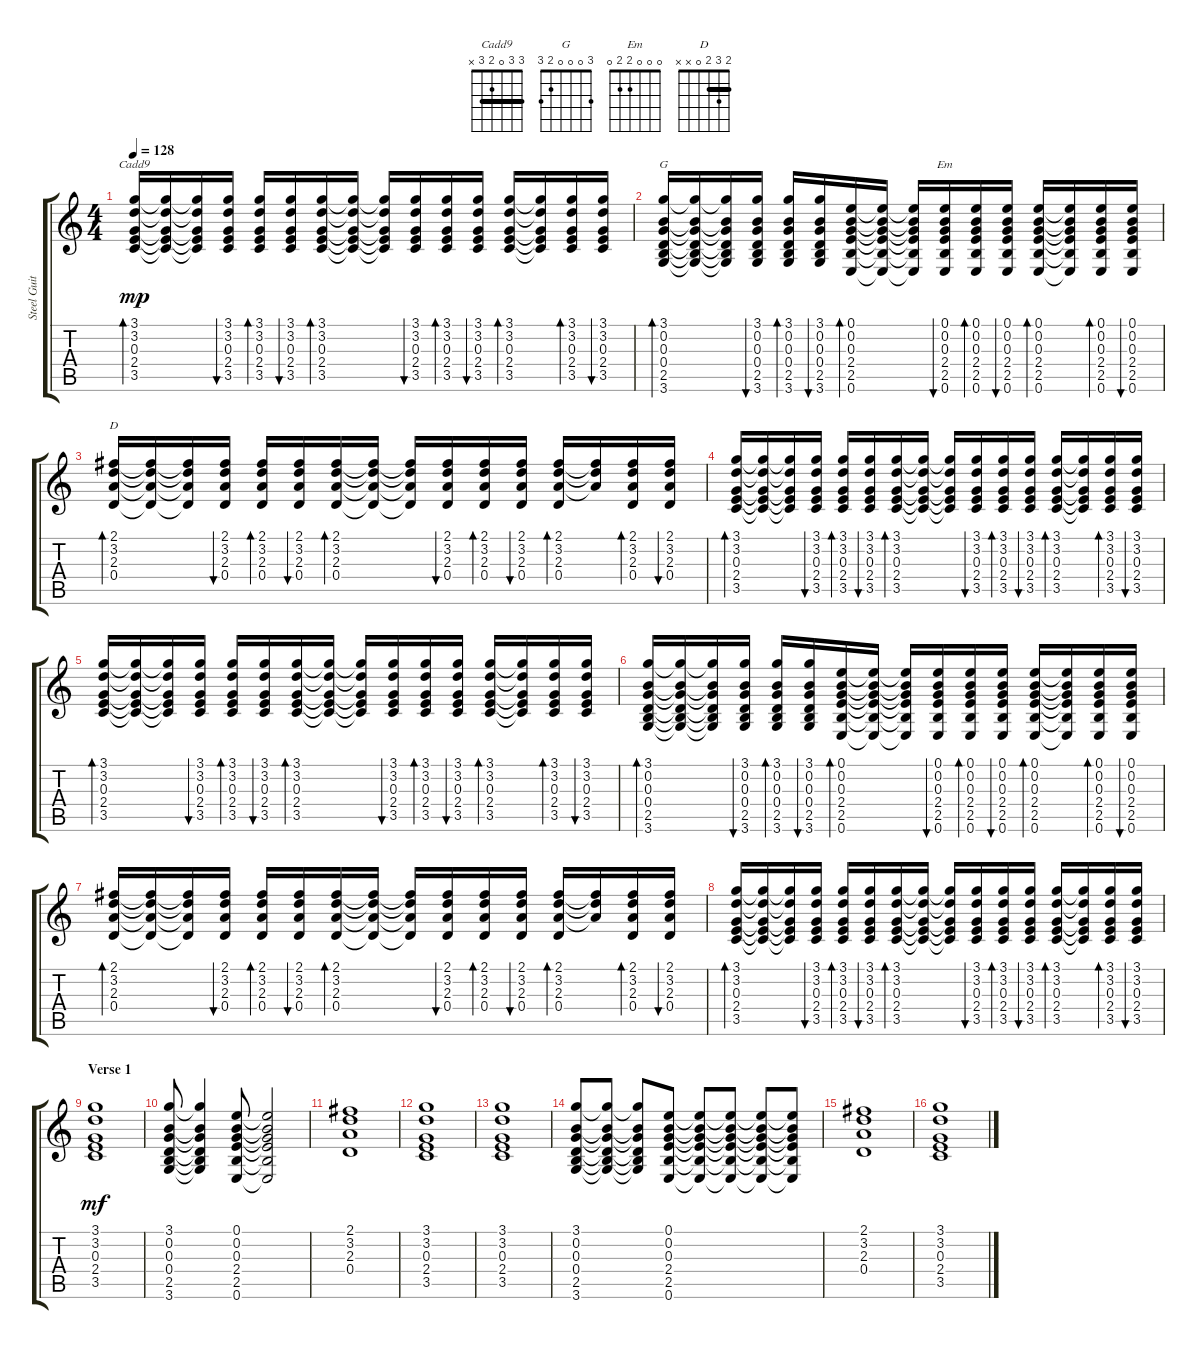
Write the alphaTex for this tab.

\track ("Steel Guitar" "Steel Guit") {instrument acousticguitarsteel}
\staff {score tabs}
\tuning (E4 B3 G3 D3 A2 E2) {hide}
\chord ("Cadd9" 3 3 0 2 3 x) {barre 3}
\chord ("G" 3 0 0 0 2 3)
\chord ("Em" 0 0 0 2 2 0)
\chord ("D" 2 3 2 0 x x) {barre 2}
\ts (4 4)
\tempo 128
\clef g2
\ks c
(3.1 3.2 0.3 2.4 3.5).16{bd 60 ch "Cadd9" dy mp} (3.1{t} 3.2{t} 0.3{t} 2.4{t} 3.5{t}).16 (3.1{t} 3.2{t} 0.3{t} 2.4{t} 3.5{t}).16 (3.1 3.2 0.3 2.4 3.5).16{bu 60} (3.1 3.2 0.3 2.4 3.5).16{bd 60} (3.1 3.2 0.3 2.4 3.5).16{bu 60} (3.1 3.2 0.3 2.4 3.5).16{bd 60} (3.1{t} 3.2{t} 0.3{t} 2.4{t} 3.5{t}).16 (3.1{t} 3.2{t} 0.3{t} 2.4{t} 3.5{t}).16 (3.1 3.2 0.3 2.4 3.5).16{bu 60} (3.1 3.2 0.3 2.4 3.5).16{bd 60} (3.1 3.2 0.3 2.4 3.5).16{bu 60} (3.1 3.2 0.3 2.4 3.5).16{bd 60} (3.1{t} 3.2{t} 0.3{t} 2.4{t} 3.5{t}).16 (3.1 3.2 0.3 2.4 3.5).16{bd 60} (3.1 3.2 0.3 2.4 3.5).16{bu 60} |
(3.1 0.2 0.3 0.4 2.5 3.6).16{bd 30 ch "G"} (3.1{t} 0.2{t} 0.3{t} 0.4{t} 2.5{t} 3.6{t}).16 (3.1{t} 0.2{t} 0.3{t} 0.4{t} 2.5{t} 3.6{t}).16 (3.1 0.2 0.3 0.4 2.5 3.6).16{bu 30} (3.1 0.2 0.3 0.4 2.5 3.6).16{bd 30} (3.1 0.2 0.3 0.4 2.5 3.6).16{bu 30} (0.1 0.2 0.3 2.4 2.5 0.6).16{bd 30} (0.1{t} 0.2{t} 0.3{t} 2.4{t} 2.5{t} 0.6{t}).16 (0.1{t} 0.2{t} 0.3{t} 2.4{t} 2.5{t} 0.6{t}).16 (0.1 0.2 0.3 2.4 2.5 0.6).16{bu 30 ch "Em"} (0.1 0.2 0.3 2.4 2.5 0.6).16{bd 30} (0.1 0.2 0.3 2.4 2.5 0.6).16{bu 30} (0.1 0.2 0.3 2.4 2.5 0.6).16{bd 30} (0.1{t} 0.2{t} 0.3{t} 2.4{t} 2.5{t} 0.6{t}).16 (0.1 0.2 0.3 2.4 2.5 0.6).16{bd 30} (0.1 0.2 0.3 2.4 2.5 0.6).16{bu 30} |
(2.1 3.2 2.3 0.4).16{bd 60 ch "D"} (2.1{t} 3.2{t} 2.3{t} 0.4{t}).16 (2.1{t} 3.2{t} 2.3{t} 0.4{t}).16 (2.1 3.2 2.3 0.4).16{bu 60} (2.1 3.2 2.3 0.4).16{bd 60} (2.1 3.2 2.3 0.4).16{bu 60} (2.1 3.2 2.3 0.4).16{bd 60} (2.1{t} 3.2{t} 2.3{t} 0.4{t}).16 (2.1{t} 3.2{t} 2.3{t} 0.4{t}).16 (2.1 3.2 2.3 0.4).16{bu 60} (2.1 3.2 2.3 0.4).16{bd 60} (2.1 3.2 2.3 0.4).16{bu 60} (2.1 3.2 2.3 0.4).16{bd 60} (2.1{t} 3.2{t} 2.3{t}).16 (2.1 3.2 2.3 0.4).16{bd 60} (2.1 3.2 2.3 0.4).16{bu 60} |
(3.1 3.2 0.3 2.4 3.5).16{bd 60} (3.1{t} 3.2{t} 0.3{t} 2.4{t} 3.5{t}).16 (3.1{t} 3.2{t} 0.3{t} 2.4{t} 3.5{t}).16 (3.1 3.2 0.3 2.4 3.5).16{bu 60} (3.1 3.2 0.3 2.4 3.5).16{bd 60} (3.1 3.2 0.3 2.4 3.5).16{bu 60} (3.1 3.2 0.3 2.4 3.5).16{bd 60} (3.1{t} 3.2{t} 0.3{t} 2.4{t} 3.5{t}).16 (3.1{t} 3.2{t} 0.3{t} 2.4{t} 3.5{t}).16 (3.1 3.2 0.3 2.4 3.5).16{bu 60} (3.1 3.2 0.3 2.4 3.5).16{bd 60} (3.1 3.2 0.3 2.4 3.5).16{bu 60} (3.1 3.2 0.3 2.4 3.5).16{bd 60} (3.1{t} 3.2{t} 0.3{t} 2.4{t} 3.5{t}).16 (3.1 3.2 0.3 2.4 3.5).16{bd 60} (3.1 3.2 0.3 2.4 3.5).16{bu 60} |
(3.1 3.2 0.3 2.4 3.5).16{bd 60} (3.1{t} 3.2{t} 0.3{t} 2.4{t} 3.5{t}).16 (3.1{t} 3.2{t} 0.3{t} 2.4{t} 3.5{t}).16 (3.1 3.2 0.3 2.4 3.5).16{bu 60} (3.1 3.2 0.3 2.4 3.5).16{bd 60} (3.1 3.2 0.3 2.4 3.5).16{bu 60} (3.1 3.2 0.3 2.4 3.5).16{bd 60} (3.1{t} 3.2{t} 0.3{t} 2.4{t} 3.5{t}).16 (3.1{t} 3.2{t} 0.3{t} 2.4{t} 3.5{t}).16 (3.1 3.2 0.3 2.4 3.5).16{bu 60} (3.1 3.2 0.3 2.4 3.5).16{bd 60} (3.1 3.2 0.3 2.4 3.5).16{bu 60} (3.1 3.2 0.3 2.4 3.5).16{bd 60} (3.1{t} 3.2{t} 0.3{t} 2.4{t} 3.5{t}).16 (3.1 3.2 0.3 2.4 3.5).16{bd 60} (3.1 3.2 0.3 2.4 3.5).16{bu 60} |
(3.1 0.2 0.3 0.4 2.5 3.6).16{bd 30} (3.1{t} 0.2{t} 0.3{t} 0.4{t} 2.5{t} 3.6{t}).16 (3.1{t} 0.2{t} 0.3{t} 0.4{t} 2.5{t} 3.6{t}).16 (3.1 0.2 0.3 0.4 2.5 3.6).16{bu 30} (3.1 0.2 0.3 0.4 2.5 3.6).16{bd 30} (3.1 0.2 0.3 0.4 2.5 3.6).16{bu 30} (0.1 0.2 0.3 2.4 2.5 0.6).16{bd 30} (0.1{t} 0.2{t} 0.3{t} 2.4{t} 2.5{t} 0.6{t}).16 (0.1{t} 0.2{t} 0.3{t} 2.4{t} 2.5{t} 0.6{t}).16 (0.1 0.2 0.3 2.4 2.5 0.6).16{bu 30} (0.1 0.2 0.3 2.4 2.5 0.6).16{bd 30} (0.1 0.2 0.3 2.4 2.5 0.6).16{bu 30} (0.1 0.2 0.3 2.4 2.5 0.6).16{bd 30} (0.1{t} 0.2{t} 0.3{t} 2.4{t} 2.5{t} 0.6{t}).16 (0.1 0.2 0.3 2.4 2.5 0.6).16{bd 30} (0.1 0.2 0.3 2.4 2.5 0.6).16{bu 30} |
(2.1 3.2 2.3 0.4).16{bd 60} (2.1{t} 3.2{t} 2.3{t} 0.4{t}).16 (2.1{t} 3.2{t} 2.3{t} 0.4{t}).16 (2.1 3.2 2.3 0.4).16{bu 60} (2.1 3.2 2.3 0.4).16{bd 60} (2.1 3.2 2.3 0.4).16{bu 60} (2.1 3.2 2.3 0.4).16{bd 60} (2.1{t} 3.2{t} 2.3{t} 0.4{t}).16 (2.1{t} 3.2{t} 2.3{t} 0.4{t}).16 (2.1 3.2 2.3 0.4).16{bu 60} (2.1 3.2 2.3 0.4).16{bd 60} (2.1 3.2 2.3 0.4).16{bu 60} (2.1 3.2 2.3 0.4).16{bd 60} (2.1{t} 3.2{t} 2.3{t}).16 (2.1 3.2 2.3 0.4).16{bd 60} (2.1 3.2 2.3 0.4).16{bu 60} |
(3.1 3.2 0.3 2.4 3.5).16{bd 60} (3.1{t} 3.2{t} 0.3{t} 2.4{t} 3.5{t}).16 (3.1{t} 3.2{t} 0.3{t} 2.4{t} 3.5{t}).16 (3.1 3.2 0.3 2.4 3.5).16{bu 60} (3.1 3.2 0.3 2.4 3.5).16{bd 60} (3.1 3.2 0.3 2.4 3.5).16{bu 60} (3.1 3.2 0.3 2.4 3.5).16{bd 60} (3.1{t} 3.2{t} 0.3{t} 2.4{t} 3.5{t}).16 (3.1{t} 3.2{t} 0.3{t} 2.4{t} 3.5{t}).16 (3.1 3.2 0.3 2.4 3.5).16{bu 60} (3.1 3.2 0.3 2.4 3.5).16{bd 60} (3.1 3.2 0.3 2.4 3.5).16{bu 60} (3.1 3.2 0.3 2.4 3.5).16{bd 60} (3.1{t} 3.2{t} 0.3{t} 2.4{t} 3.5{t}).16 (3.1 3.2 0.3 2.4 3.5).16{bd 60} (3.1 3.2 0.3 2.4 3.5).16{bu 60} |
\section ("" "Verse 1")
(3.1 3.2 0.3 2.4 3.5).1{dy mf} |
(3.1 0.2 0.3 0.4 2.5 3.6).8 (3.1{t} 0.2{t} 0.3{t} 0.4{t} 2.5{t} 3.6{t}).4 (0.1 0.2 0.3 2.4 2.5 0.6).8 (0.1{t} 0.2{t} 0.3{t} 2.4{t} 2.5{t} 0.6{t}).2 |
(2.1 3.2 2.3 0.4).1 |
(3.1 3.2 0.3 2.4 3.5).1 |
(3.1 3.2 0.3 2.4 3.5).1 |
(3.1 0.2 0.3 0.4 2.5 3.6).8 (3.1{t} 0.2{t} 0.3{t} 0.4{t} 2.5{t} 3.6{t}).8 (3.1{t} 0.2{t} 0.3{t} 0.4{t} 2.5{t} 3.6{t}).8 (0.1 0.2 0.3 2.4 2.5 0.6).8 (0.1{t} 0.2{t} 0.3{t} 2.4{t} 2.5{t} 0.6{t}).8 (0.1{t} 0.2{t} 0.3{t} 2.4{t} 2.5{t} 0.6{t}).8 (0.1{t} 0.2{t} 0.3{t} 2.4{t} 2.5{t} 0.6{t}).8 (0.1{t} 0.2{t} 0.3{t} 2.4{t} 2.5{t} 0.6{t}).8 |
(2.1 3.2 2.3 0.4).1 |
(3.1 3.2 0.3 2.4 3.5).1
